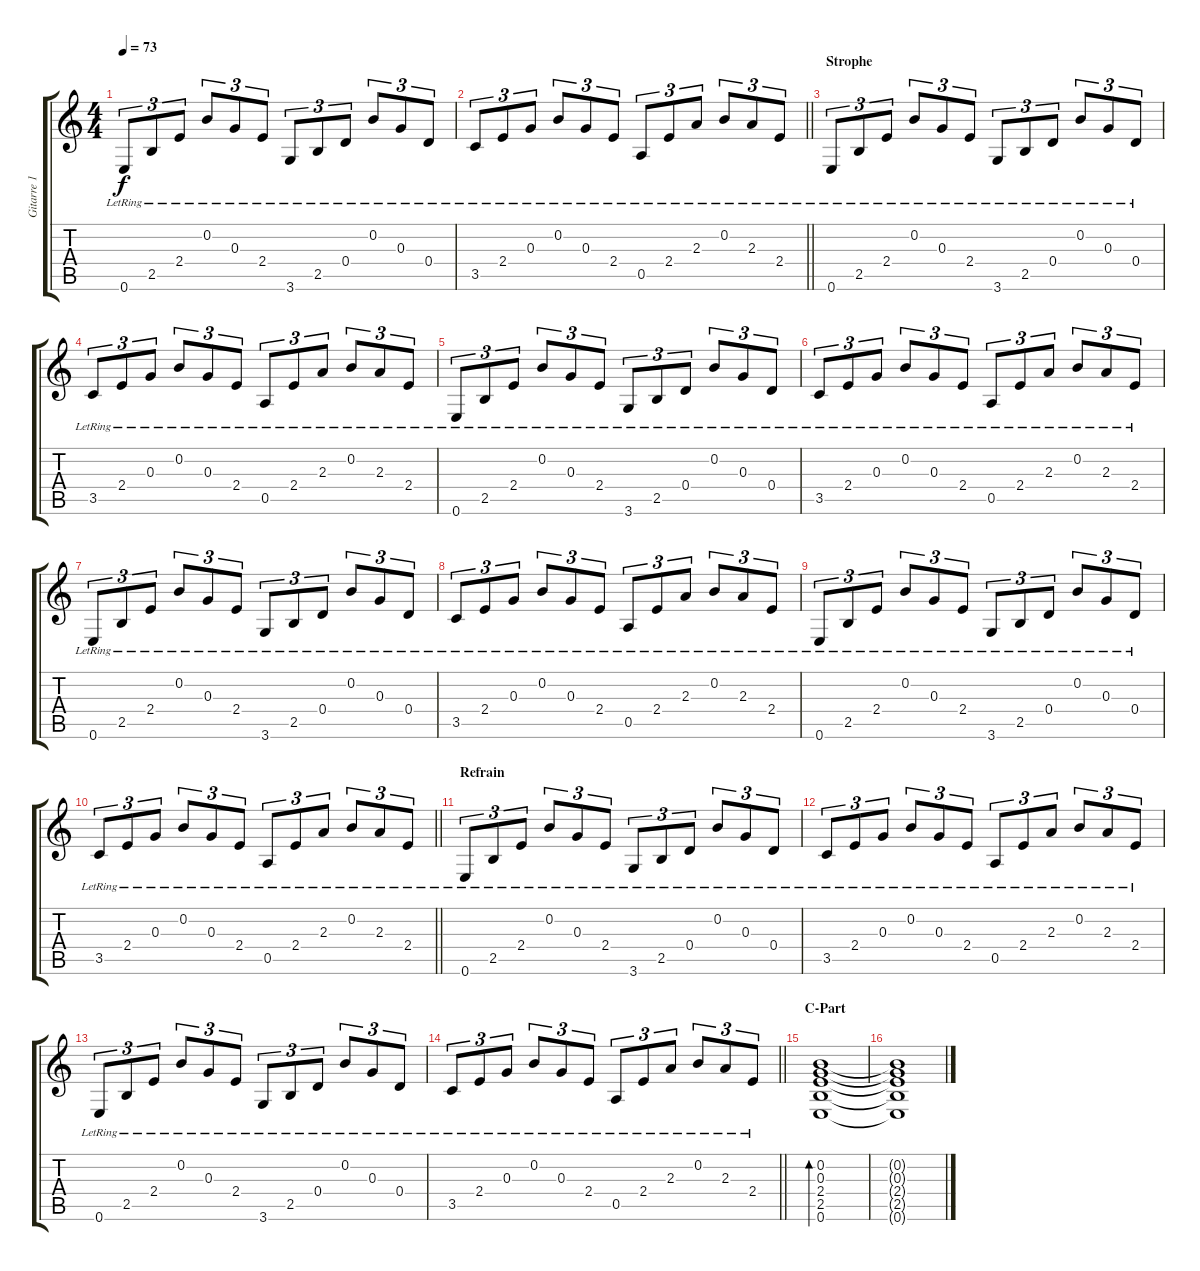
\track ("Gitarre 1" "Gitarre 1") {instrument electricguitarjazz}
\staff {score tabs}
\tuning (E4 B3 G3 D3 A2 E2) {hide}
\ts (4 4)
\tempo 73
\clef g2
\ks c
0.6{lr}.8{tu (3 2) dy f} 2.5{lr}.8{tu (3 2)} 2.4{lr}.8{tu (3 2)} 0.2{lr}.8{tu (3 2)} 0.3{lr}.8{tu (3 2)} 2.4{lr}.8{tu (3 2)} 3.6{lr}.8{tu (3 2)} 2.5{lr}.8{tu (3 2)} 0.4{lr}.8{tu (3 2)} 0.2{lr}.8{tu (3 2)} 0.3{lr}.8{tu (3 2)} 0.4{lr}.8{tu (3 2)} |
\barLineRight lightlight
3.5{lr}.8{tu (3 2)} 2.4{lr}.8{tu (3 2)} 0.3{lr}.8{tu (3 2)} 0.2{lr}.8{tu (3 2)} 0.3{lr}.8{tu (3 2)} 2.4{lr}.8{tu (3 2)} 0.5{lr}.8{tu (3 2)} 2.4{lr}.8{tu (3 2)} 2.3{lr}.8{tu (3 2)} 0.2{lr}.8{tu (3 2)} 2.3{lr}.8{tu (3 2)} 2.4{lr}.8{tu (3 2)} |
\section ("" "Strophe")
0.6{lr}.8{tu (3 2)} 2.5{lr}.8{tu (3 2)} 2.4{lr}.8{tu (3 2)} 0.2{lr}.8{tu (3 2)} 0.3{lr}.8{tu (3 2)} 2.4{lr}.8{tu (3 2)} 3.6{lr}.8{tu (3 2)} 2.5{lr}.8{tu (3 2)} 0.4{lr}.8{tu (3 2)} 0.2{lr}.8{tu (3 2)} 0.3{lr}.8{tu (3 2)} 0.4{lr}.8{tu (3 2)} |
3.5{lr}.8{tu (3 2)} 2.4{lr}.8{tu (3 2)} 0.3{lr}.8{tu (3 2)} 0.2{lr}.8{tu (3 2)} 0.3{lr}.8{tu (3 2)} 2.4{lr}.8{tu (3 2)} 0.5{lr}.8{tu (3 2)} 2.4{lr}.8{tu (3 2)} 2.3{lr}.8{tu (3 2)} 0.2{lr}.8{tu (3 2)} 2.3{lr}.8{tu (3 2)} 2.4{lr}.8{tu (3 2)} |
0.6{lr}.8{tu (3 2)} 2.5{lr}.8{tu (3 2)} 2.4{lr}.8{tu (3 2)} 0.2{lr}.8{tu (3 2)} 0.3{lr}.8{tu (3 2)} 2.4{lr}.8{tu (3 2)} 3.6{lr}.8{tu (3 2)} 2.5{lr}.8{tu (3 2)} 0.4{lr}.8{tu (3 2)} 0.2{lr}.8{tu (3 2)} 0.3{lr}.8{tu (3 2)} 0.4{lr}.8{tu (3 2)} |
3.5{lr}.8{tu (3 2)} 2.4{lr}.8{tu (3 2)} 0.3{lr}.8{tu (3 2)} 0.2{lr}.8{tu (3 2)} 0.3{lr}.8{tu (3 2)} 2.4{lr}.8{tu (3 2)} 0.5{lr}.8{tu (3 2)} 2.4{lr}.8{tu (3 2)} 2.3{lr}.8{tu (3 2)} 0.2{lr}.8{tu (3 2)} 2.3{lr}.8{tu (3 2)} 2.4{lr}.8{tu (3 2)} |
0.6{lr}.8{tu (3 2)} 2.5{lr}.8{tu (3 2)} 2.4{lr}.8{tu (3 2)} 0.2{lr}.8{tu (3 2)} 0.3{lr}.8{tu (3 2)} 2.4{lr}.8{tu (3 2)} 3.6{lr}.8{tu (3 2)} 2.5{lr}.8{tu (3 2)} 0.4{lr}.8{tu (3 2)} 0.2{lr}.8{tu (3 2)} 0.3{lr}.8{tu (3 2)} 0.4{lr}.8{tu (3 2)} |
3.5{lr}.8{tu (3 2)} 2.4{lr}.8{tu (3 2)} 0.3{lr}.8{tu (3 2)} 0.2{lr}.8{tu (3 2)} 0.3{lr}.8{tu (3 2)} 2.4{lr}.8{tu (3 2)} 0.5{lr}.8{tu (3 2)} 2.4{lr}.8{tu (3 2)} 2.3{lr}.8{tu (3 2)} 0.2{lr}.8{tu (3 2)} 2.3{lr}.8{tu (3 2)} 2.4{lr}.8{tu (3 2)} |
0.6{lr}.8{tu (3 2)} 2.5{lr}.8{tu (3 2)} 2.4{lr}.8{tu (3 2)} 0.2{lr}.8{tu (3 2)} 0.3{lr}.8{tu (3 2)} 2.4{lr}.8{tu (3 2)} 3.6{lr}.8{tu (3 2)} 2.5{lr}.8{tu (3 2)} 0.4{lr}.8{tu (3 2)} 0.2{lr}.8{tu (3 2)} 0.3{lr}.8{tu (3 2)} 0.4{lr}.8{tu (3 2)} |
\barLineRight lightlight
3.5{lr}.8{tu (3 2)} 2.4{lr}.8{tu (3 2)} 0.3{lr}.8{tu (3 2)} 0.2{lr}.8{tu (3 2)} 0.3{lr}.8{tu (3 2)} 2.4{lr}.8{tu (3 2)} 0.5{lr}.8{tu (3 2)} 2.4{lr}.8{tu (3 2)} 2.3{lr}.8{tu (3 2)} 0.2{lr}.8{tu (3 2)} 2.3{lr}.8{tu (3 2)} 2.4{lr}.8{tu (3 2)} |
\section ("" "Refrain")
0.6{lr}.8{tu (3 2)} 2.5{lr}.8{tu (3 2)} 2.4{lr}.8{tu (3 2)} 0.2{lr}.8{tu (3 2)} 0.3{lr}.8{tu (3 2)} 2.4{lr}.8{tu (3 2)} 3.6{lr}.8{tu (3 2)} 2.5{lr}.8{tu (3 2)} 0.4{lr}.8{tu (3 2)} 0.2{lr}.8{tu (3 2)} 0.3{lr}.8{tu (3 2)} 0.4{lr}.8{tu (3 2)} |
3.5{lr}.8{tu (3 2)} 2.4{lr}.8{tu (3 2)} 0.3{lr}.8{tu (3 2)} 0.2{lr}.8{tu (3 2)} 0.3{lr}.8{tu (3 2)} 2.4{lr}.8{tu (3 2)} 0.5{lr}.8{tu (3 2)} 2.4{lr}.8{tu (3 2)} 2.3{lr}.8{tu (3 2)} 0.2{lr}.8{tu (3 2)} 2.3{lr}.8{tu (3 2)} 2.4{lr}.8{tu (3 2)} |
0.6{lr}.8{tu (3 2)} 2.5{lr}.8{tu (3 2)} 2.4{lr}.8{tu (3 2)} 0.2{lr}.8{tu (3 2)} 0.3{lr}.8{tu (3 2)} 2.4{lr}.8{tu (3 2)} 3.6{lr}.8{tu (3 2)} 2.5{lr}.8{tu (3 2)} 0.4{lr}.8{tu (3 2)} 0.2{lr}.8{tu (3 2)} 0.3{lr}.8{tu (3 2)} 0.4{lr}.8{tu (3 2)} |
\barLineRight lightlight
3.5{lr}.8{tu (3 2)} 2.4{lr}.8{tu (3 2)} 0.3{lr}.8{tu (3 2)} 0.2{lr}.8{tu (3 2)} 0.3{lr}.8{tu (3 2)} 2.4{lr}.8{tu (3 2)} 0.5{lr}.8{tu (3 2)} 2.4{lr}.8{tu (3 2)} 2.3{lr}.8{tu (3 2)} 0.2{lr}.8{tu (3 2)} 2.3{lr}.8{tu (3 2)} 2.4{lr}.8{tu (3 2)} |
\section ("" "C-Part")
(0.2 0.3 2.4 2.5 0.6).1{bd 120} |
(0.2{t} 0.3{t} 2.4{t} 2.5{t} 0.6{t}).1
